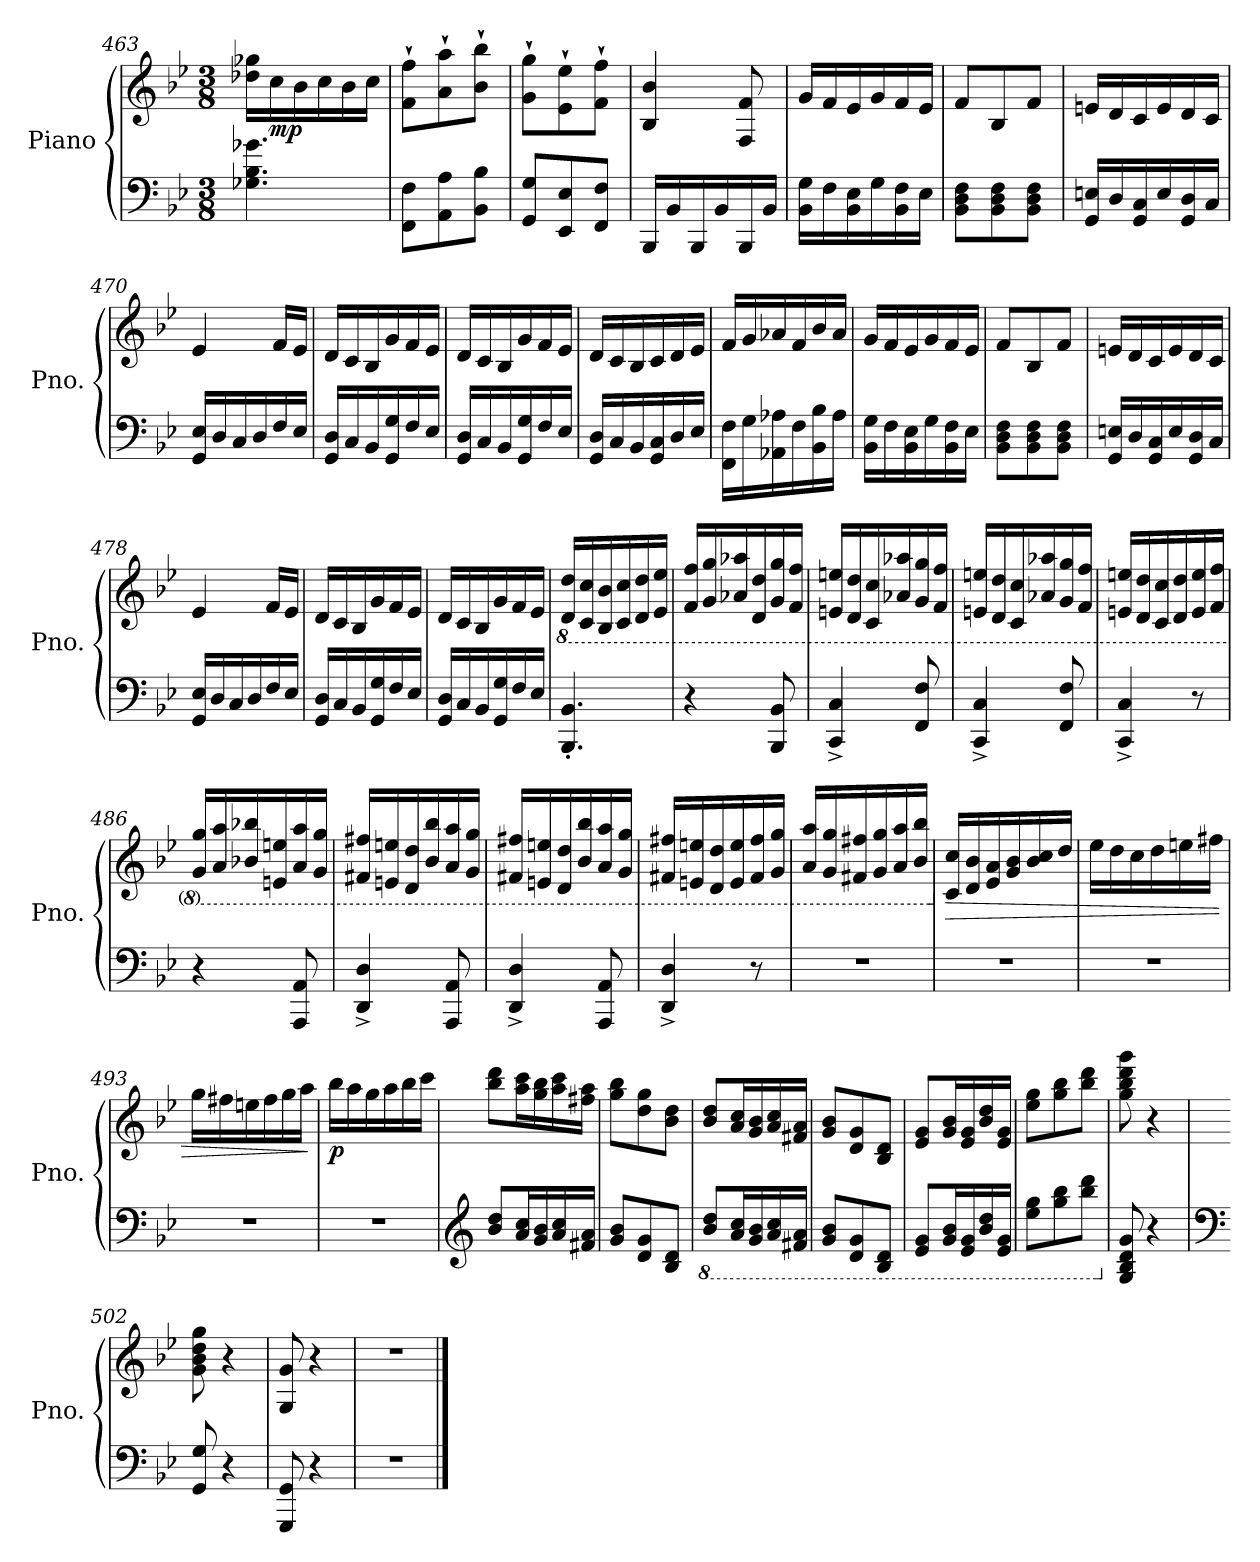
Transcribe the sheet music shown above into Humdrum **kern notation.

**kern	**kern	**dynam
*part1	*part1	*part1
*staff2	*staff1	*staff1/2
*I"Piano	*	*
*I'Pno.	*	*
*clefF4	*clefG2	*
*k[b-e-]	*k[b-e-]	*
*M3/8	*M3/8	*
=463	=463	=463
4.G-X\ 4.B-\ 4.g-X\	16dd-X\ 16gg-X\LL	.
!	!	!LO:DY:b
.	16cc\	mp
.	16b-\	.
.	16cc\	.
.	16b-\	.
.	16cc\JJ	.
=464	=464	=464
8FF\ 8F\L	8f\` 8ff\`L	.
8AA\ 8A\	8a\` 8aa\`	.
8BB-\ 8B-\J	8b-\` 8bb-\`J	.
=465	=465	=465
8GG/ 8G/L	8g\` 8gg\`L	.
8EE-/ 8E-/	8e-\` 8ee-\`	.
8FF/ 8F/J	8f\` 8ff\`J	.
!!LO:LB:g=z
=466	=466	=466
16BBB-/LL	4B-/ 4b-/	.
16BB-/	.	.
16BBB-/	.	.
16BB-/	.	.
16BBB-/	8F/ 8f/	.
16BB-/JJ	.	.
=467	=467	=467
16BB-\ 16G\LL	16g/LL	.
16F\	16f/	.
16BB-\ 16E-\	16e-/	.
16G\	16g/	.
16BB-\ 16F\	16f/	.
16E-\JJ	16e-/JJ	.
=468	=468	=468
8BB-\ 8D\ 8F\L	8f/L	.
8BB-\ 8D\ 8F\	8B-/	.
8BB-\ 8D\ 8F\J	8f/J	.
=469	=469	=469
16GG/ 16En/LL	16en/LL	.
16D/	16d/	.
16GG/ 16C/	16c/	.
16E/	16e/	.
16GG/ 16D/	16d/	.
16C/JJ	16c/JJ	.
=470	=470	=470
16GG/ 16E-/LL	4e-/	.
16D/	.	.
16C/	.	.
16D/	.	.
16F/	16f/LL	.
16E-/JJ	16e-/JJ	.
=471	=471	=471
16GG/ 16D/LL	16d/LL	.
16C/	16c/	.
16BB-/	16B-/	.
16GG/ 16G/	16g/	.
16F/	16f/	.
16E-/JJ	16e-/JJ	.
=472	=472	=472
16GG/ 16D/LL	16d/LL	.
16C/	16c/	.
16BB-/	16B-/	.
16GG/ 16G/	16g/	.
16F/	16f/	.
16E-/JJ	16e-/JJ	.
!!LO:LB:g=z
=473	=473	=473
16GG/ 16D/LL	16d/LL	.
16C/	16c/	.
16BB-/	16B-/	.
16GG/ 16C/	16c/	.
16D/	16d/	.
16E-/JJ	16e-/JJ	.
=474	=474	=474
16FF\ 16F\LL	16f/LL	.
16G\	16g/	.
16AA-X\ 16A-X\	16a-X/	.
16F\	16f/	.
16BB-\ 16B-\	16b-/	.
16A-\JJ	16a-/JJ	.
=475	=475	=475
16BB-\ 16G\LL	16g/LL	.
16F\	16f/	.
16BB-\ 16E-\	16e-/	.
16G\	16g/	.
16BB-\ 16F\	16f/	.
16E-\JJ	16e-/JJ	.
=476	=476	=476
8BB-\ 8D\ 8F\L	8f/L	.
8BB-\ 8D\ 8F\	8B-/	.
8BB-\ 8D\ 8F\J	8f/J	.
=477	=477	=477
16GG/ 16En/LL	16en/LL	.
16D/	16d/	.
16GG/ 16C/	16c/	.
16E/	16e/	.
16GG/ 16D/	16d/	.
16C/JJ	16c/JJ	.
=478	=478	=478
16GG/ 16E-/LL	4e-/	.
16D/	.	.
16C/	.	.
16D/	.	.
16F/	16f/LL	.
16E-/JJ	16e-/JJ	.
=479	=479	=479
16GG/ 16D/LL	16d/LL	.
16C/	16c/	.
16BB-/	16B-/	.
16GG/ 16G/	16g/	.
16F/	16f/	.
16E-/JJ	16e-/JJ	.
!!LO:LB:g=z
=480	=480	=480
16GG/ 16D/LL	16d/LL	.
16C/	16c/	.
16BB-/	16B-/	.
16GG/ 16G/	16g/	.
16F/	16f/	.
16E-/JJ	16e-/JJ	.
=481	=481	=481
*	*8ba	*
4.BBB-/' 4.BB-/'	16D/ 16d/LL	.
.	16C/ 16c/	.
.	16BB-/ 16B-/	.
.	16C/ 16c/	.
.	16D/ 16d/	.
.	16E-/ 16e-/JJ	.
=482	=482	=482
4r	16F/ 16f/LL	.
.	16G/ 16g/	.
.	16A-X/ 16a-X/	.
.	16D/ 16d/	.
8BBB-/ 8BB-/	16G/ 16g/	.
.	16F/ 16f/JJ	.
=483	=483	=483
4CC/^ 4C/^	16En/ 16en/LL	.
.	16D/ 16d/	.
.	16C/ 16c/	.
.	16A-X/ 16a-X/	.
8FF/ 8F/	16G/ 16g/	.
.	16F/ 16f/JJ	.
=484	=484	=484
4CC/^ 4C/^	16En/ 16en/LL	.
.	16D/ 16d/	.
.	16C/ 16c/	.
.	16A-X/ 16a-X/	.
8FF/ 8F/	16G/ 16g/	.
.	16F/ 16f/JJ	.
=485	=485	=485
4CC/^ 4C/^	16En/ 16en/LL	.
.	16D/ 16d/	.
.	16C/ 16c/	.
.	16D/ 16d/	.
8r	16E/ 16e/	.
.	16F/ 16f/JJ	.
!!LO:PB:g=z
=486	=486	=486
4r	16G/ 16g/LL	.
.	16A/ 16a/	.
.	16B-X/ 16b-X/	.
.	16En/ 16en/	.
8AAA/ 8AA/	16A/ 16a/	.
.	16G/ 16g/JJ	.
=487	=487	=487
4DD/^ 4D/^	16F#X/ 16f#X/LL	.
.	16En/ 16en/	.
.	16D/ 16d/	.
.	16B-/ 16b-/	.
8AAA/ 8AA/	16A/ 16a/	.
.	16G/ 16g/JJ	.
=488	=488	=488
4DD/^ 4D/^	16F#X/ 16f#X/LL	.
.	16En/ 16en/	.
.	16D/ 16d/	.
.	16B-/ 16b-/	.
8AAA/ 8AA/	16A/ 16a/	.
.	16G/ 16g/JJ	.
=489	=489	=489
4DD/^ 4D/^	16F#X/ 16f#X/LL	.
.	16En/ 16en/	.
.	16D/ 16d/	.
.	16E/ 16e/	.
8r	16F#/ 16f#/	.
.	16G/ 16g/JJ	.
=490	=490	=490
4.r	16A/ 16a/LL	.
.	16G/ 16g/	.
.	16F#X/ 16f#X/	.
.	16G/ 16g/	.
.	16A/ 16a/	.
.	16B-/ 16b-/JJ	.
!!LO:LB:g=z
=491	=491	=491
*	*X8ba	*
!	!	!LO:HP:b
4.r	16c/ 16cc/LL	>
.	16d/ 16b-/	.
.	16e-/ 16a/	.
.	16g/ 16b-/	.
.	16b-/ 16cc/	.
.	16dd/JJ	.
=492	=492	=492
4.r	16ee-\LL	.
.	16dd\	.
.	16cc\	.
.	16dd\	.
.	16een\	.
.	16ff#X\JJ	.
=493	=493	=493
4.r	16gg\LL	.
.	16ff#X\	.
.	16een\	.
.	16ff#\	.
.	16gg\	.
.	16aa\JJ	.
.	.	]
=494	=494	=494
!	!	!LO:DY:b
4.r	16bb-\LL	p
.	16aa\	.
.	16gg\	.
.	16aa\	.
.	16bb-\	.
.	16ccc\JJ	.
=495	=495	=495
*clefG2	*	*
8b-/ 8dd/L	8bb-\ 8ddd\L	.
16a/ 16cc/L	16aa\ 16ccc\L	.
16g/ 16b-/	16gg\ 16bb-\	.
16a/ 16cc/	16aa\ 16ccc\	.
16f#X/ 16a/JJ	16ff#X\ 16aa\JJ	.
=496	=496	=496
8g/ 8b-/L	8gg\ 8bb-\L	.
8d/ 8g/	8dd\ 8gg\	.
8B-/ 8d/J	8b-\ 8dd\J	.
!!LO:LB:g=z
=497	=497	=497
*8ba	*	*
8B-/ 8d/L	8b-/ 8dd/L	.
16A/ 16c/L	16a/ 16cc/L	.
16G/ 16B-/	16g/ 16b-/	.
16A/ 16c/	16a/ 16cc/	.
16F#X/ 16A/JJ	16f#X/ 16a/JJ	.
=498	=498	=498
8G/ 8B-/L	8g/ 8b-/L	.
8D/ 8G/	8d/ 8g/	.
8BB-/ 8D/J	8B-/ 8d/J	.
=499	=499	=499
8E-/ 8G/L	8e-/ 8g/L	.
16G/ 16B-/L	16g/ 16b-/L	.
16E-/ 16G/	16e-/ 16g/	.
16B-/ 16d/	16b-/ 16dd/	.
16E-/ 16G/JJ	16e-/ 16g/JJ	.
=500	=500	=500
8e-\ 8g\L	8ee-\ 8gg\L	.
8g\ 8b-\	8gg\ 8bb-\	.
8b-\ 8dd\J	8bb-\ 8ddd\J	.
=501	=501	=501
*X8ba	*	*
8G/ 8B-/ 8d/ 8g/	8gg\ 8bb-\ 8ddd\ 8ggg\	.
4r	4r	.
=502	=502	=502
*clefF4	*	*
8GG/ 8G/	8g\ 8b-\ 8dd\ 8gg\	.
4r	4r	.
=503	=503	=503
8GGG/ 8GG/	8G/ 8g/	.
4r	4r	.
=504	=504	=504
4.r	4.r	.
==	==	==
*-	*-	*-
